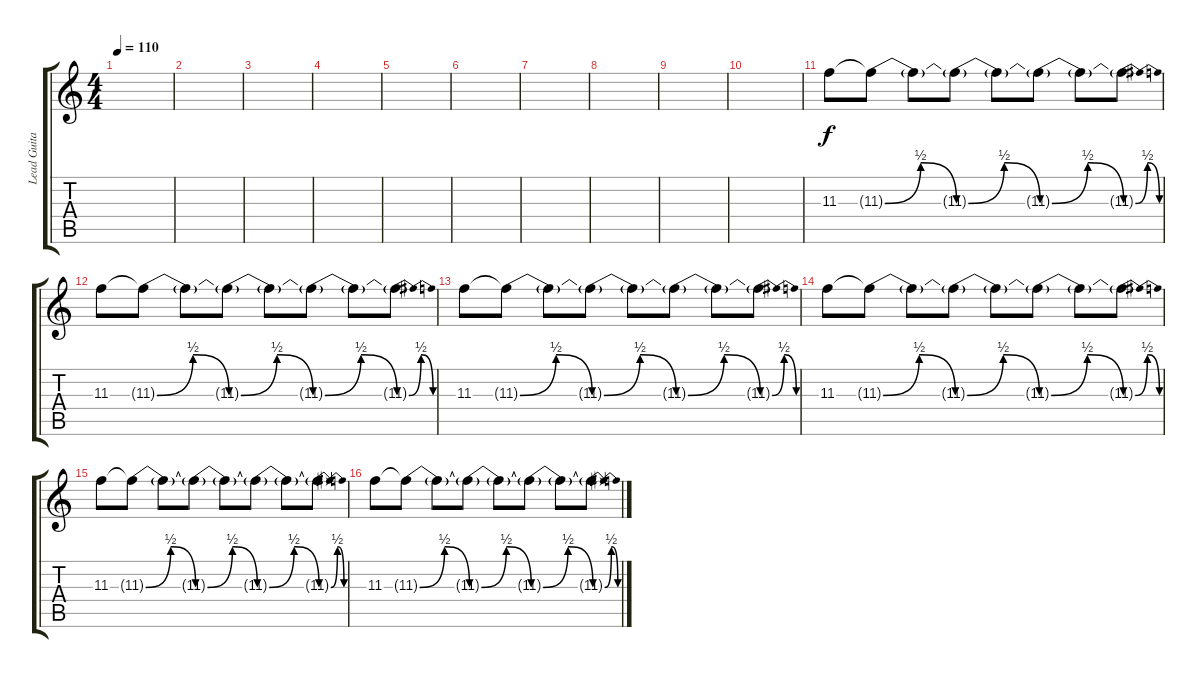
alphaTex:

\track ("Lead Guitar 2" "Lead Guita") {instrument overdrivenguitar}
\staff {score tabs}
\tuning (Eb4 Bb3 Gb3 Db3 Ab2 Db2) {hide}
\ts (4 4)
\tempo 110
\clef g2
\ks c
|
|
|
|
|
|
|
|
|
|
11.3.8 11.3{be (bendrelease 0 0 30 2 30 2 60 0) t}.8 11.3{t}.8 11.3{be (bendrelease 0 0 30 2 30 2 60 0) t}.8 11.3{t}.8 11.3{be (bendrelease 0 0 30 2 30 2 60 0) t}.8 11.3{t}.8 11.3{be (bendrelease 0 0 30 2 30 2 60 0) t}.8 |
11.3.8 11.3{be (bendrelease 0 0 30 2 30 2 60 0) t}.8 11.3{t}.8 11.3{be (bendrelease 0 0 30 2 30 2 60 0) t}.8 11.3{t}.8 11.3{be (bendrelease 0 0 30 2 30 2 60 0) t}.8 11.3{t}.8 11.3{be (bendrelease 0 0 30 2 30 2 60 0) t}.8 |
11.3.8 11.3{be (bendrelease 0 0 30 2 30 2 60 0) t}.8 11.3{t}.8 11.3{be (bendrelease 0 0 30 2 30 2 60 0) t}.8 11.3{t}.8 11.3{be (bendrelease 0 0 30 2 30 2 60 0) t}.8 11.3{t}.8 11.3{be (bendrelease 0 0 30 2 30 2 60 0) t}.8 |
11.3.8 11.3{be (bendrelease 0 0 30 2 30 2 60 0) t}.8 11.3{t}.8 11.3{be (bendrelease 0 0 30 2 30 2 60 0) t}.8 11.3{t}.8 11.3{be (bendrelease 0 0 30 2 30 2 60 0) t}.8 11.3{t}.8 11.3{be (bendrelease 0 0 30 2 30 2 60 0) t}.8 |
11.3.8 11.3{be (bendrelease 0 0 30 2 30 2 60 0) t}.8 11.3{t}.8 11.3{be (bendrelease 0 0 30 2 30 2 60 0) t}.8 11.3{t}.8 11.3{be (bendrelease 0 0 30 2 30 2 60 0) t}.8 11.3{t}.8 11.3{be (bendrelease 0 0 30 2 30 2 60 0) t}.8 |
11.3.8 11.3{be (bendrelease 0 0 30 2 30 2 60 0) t}.8 11.3{t}.8 11.3{be (bendrelease 0 0 30 2 30 2 60 0) t}.8 11.3{t}.8 11.3{be (bendrelease 0 0 30 2 30 2 60 0) t}.8 11.3{t}.8 11.3{be (bendrelease 0 0 30 2 30 2 60 0) t}.8
